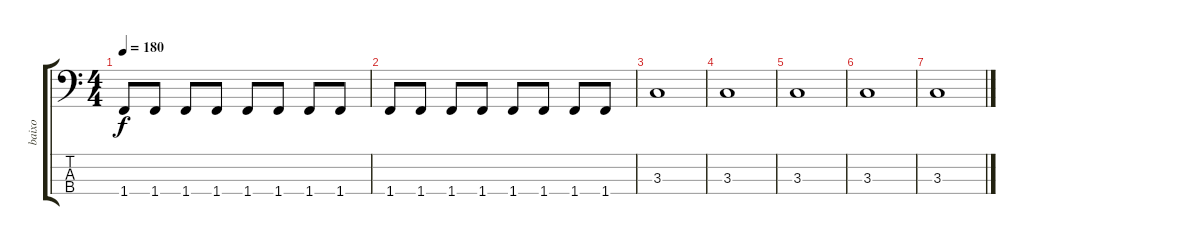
\track ("baixo" "baixo") {instrument electricbasspick}
\staff {score tabs}
\tuning (G2 D2 A1 E1) {hide}
\ts (4 4)
\tempo 180
\clef f4
\ks c
1.4.8{dy f} 1.4.8 1.4.8 1.4.8 1.4.8 1.4.8 1.4.8 1.4.8 |
1.4.8 1.4.8 1.4.8 1.4.8 1.4.8 1.4.8 1.4.8 1.4.8 |
3.3.1 |
3.3.1 |
3.3.1 |
3.3.1 |
3.3.1
